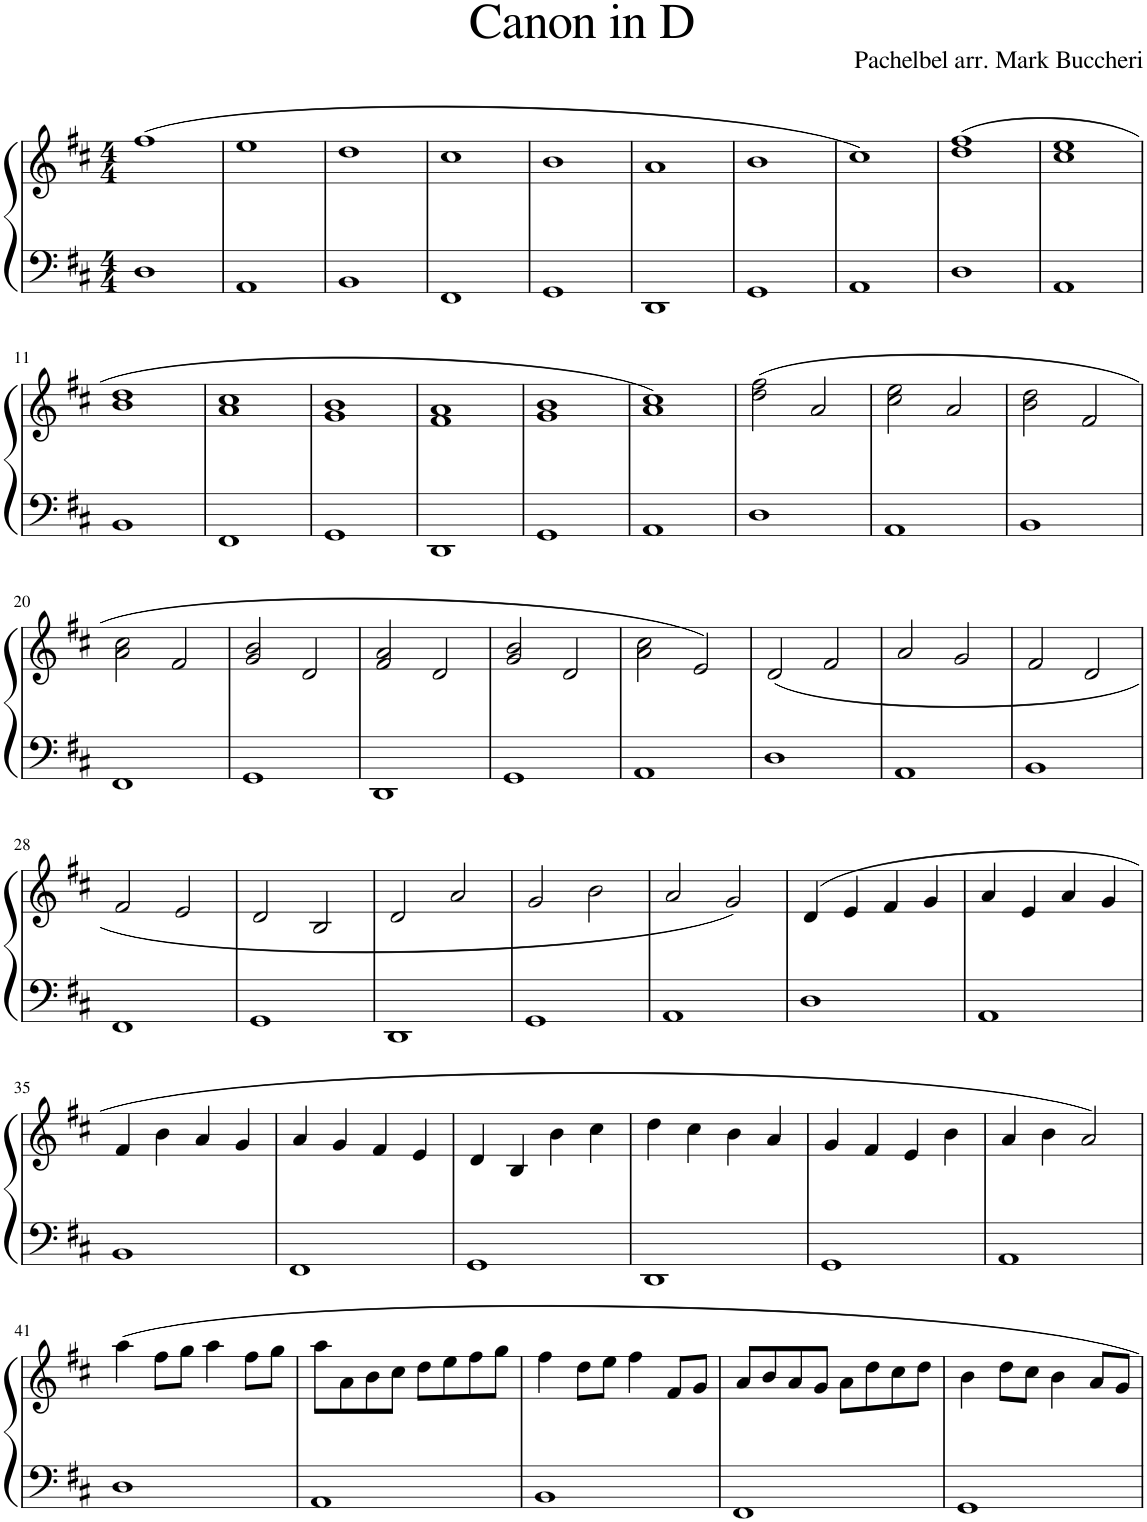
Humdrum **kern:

**kern	**kern
*part1	*part1
*staff2	*staff1
*I"Piano	*
*I'Pno.	*
*clefF4	*clefG2
*k[f#c#]	*k[f#c#]
*M4/4	*M4/4
=1	=1
1D	(1ff#
=2	=2
1AA	1ee
=3	=3
1BB	1dd
=4	=4
1FF#	1cc#
=5	=5
1GG	1b
=6	=6
1DD	1a
=7	=7
1GG	1b
=8	=8
1AA	1cc#)
=9	=9
1D	(1dd 1ff#
=10	=10
1AA	1cc# 1ee
!!LO:LB:g=z
=11	=11
1BB	1b 1dd
=12	=12
1FF#	1a 1cc#
=13	=13
1GG	1g 1b
=14	=14
1DD	1f# 1a
=15	=15
1GG	1g 1b
=16	=16
1AA	1a 1cc#)
=17	=17
1D	(2dd\ 2ff#\
.	2a/
=18	=18
1AA	2cc#\ 2ee\
.	2a/
=19	=19
1BB	2b\ 2dd\
.	2f#/
!!LO:LB:g=z
=20	=20
1FF#	2a\ 2cc#\
.	2f#/
=21	=21
1GG	2g/ 2b/
.	2d/
=22	=22
1DD	2f#/ 2a/
.	2d/
=23	=23
1GG	2g/ 2b/
.	2d/
=24	=24
1AA	2a\ 2cc#\
.	2e/)
=25	=25
1D	(2d/
.	2f#/
=26	=26
1AA	2a/
.	2g/
=27	=27
1BB	2f#/
.	2d/
!!LO:LB:g=z
=28	=28
1FF#	2f#/
.	2e/
=29	=29
1GG	2d/
.	2B/
=30	=30
1DD	2d/
.	2a/
=31	=31
1GG	2g/
.	2b\
=32	=32
1AA	2a/
.	2g/)
=33	=33
1D	(4d/
.	4e/
.	4f#/
.	4g/
=34	=34
1AA	4a/
.	4e/
.	4a/
.	4g/
!!LO:LB:g=z
=35	=35
1BB	4f#/
.	4b\
.	4a/
.	4g/
=36	=36
1FF#	4a/
.	4g/
.	4f#/
.	4e/
=37	=37
1GG	4d/
.	4B/
.	4b\
.	4cc#\
=38	=38
1DD	4dd\
.	4cc#\
.	4b\
.	4a/
=39	=39
1GG	4g/
.	4f#/
.	4e/
.	4b\
=40	=40
1AA	4a/
.	4b\
.	2a/)
!!LO:LB:g=z
=41	=41
1D	4aa\
.	8ff#\L
.	8gg\J
.	4aa\
.	8ff#\L
.	8gg\J
=42	=42
1AA	8aa\L
.	8a\
.	8b\
.	8cc#\J
.	8dd\L
.	8ee\
.	8ff#\
.	8gg\J
=43	=43
1BB	4ff#\
.	8dd\L
.	8ee\J
.	4ff#\
.	8f#/L
.	8g/J
=44	=44
1FF#	8a/L
.	8b/
.	8a/
.	8g/J
.	8a\L
.	8dd\
.	8cc#\
.	8dd\J
=45	=45
1GG	4b\
.	8dd\L
.	8cc#\J
.	4b\
.	8a/L
.	8g/J
=	=
*-	*-
